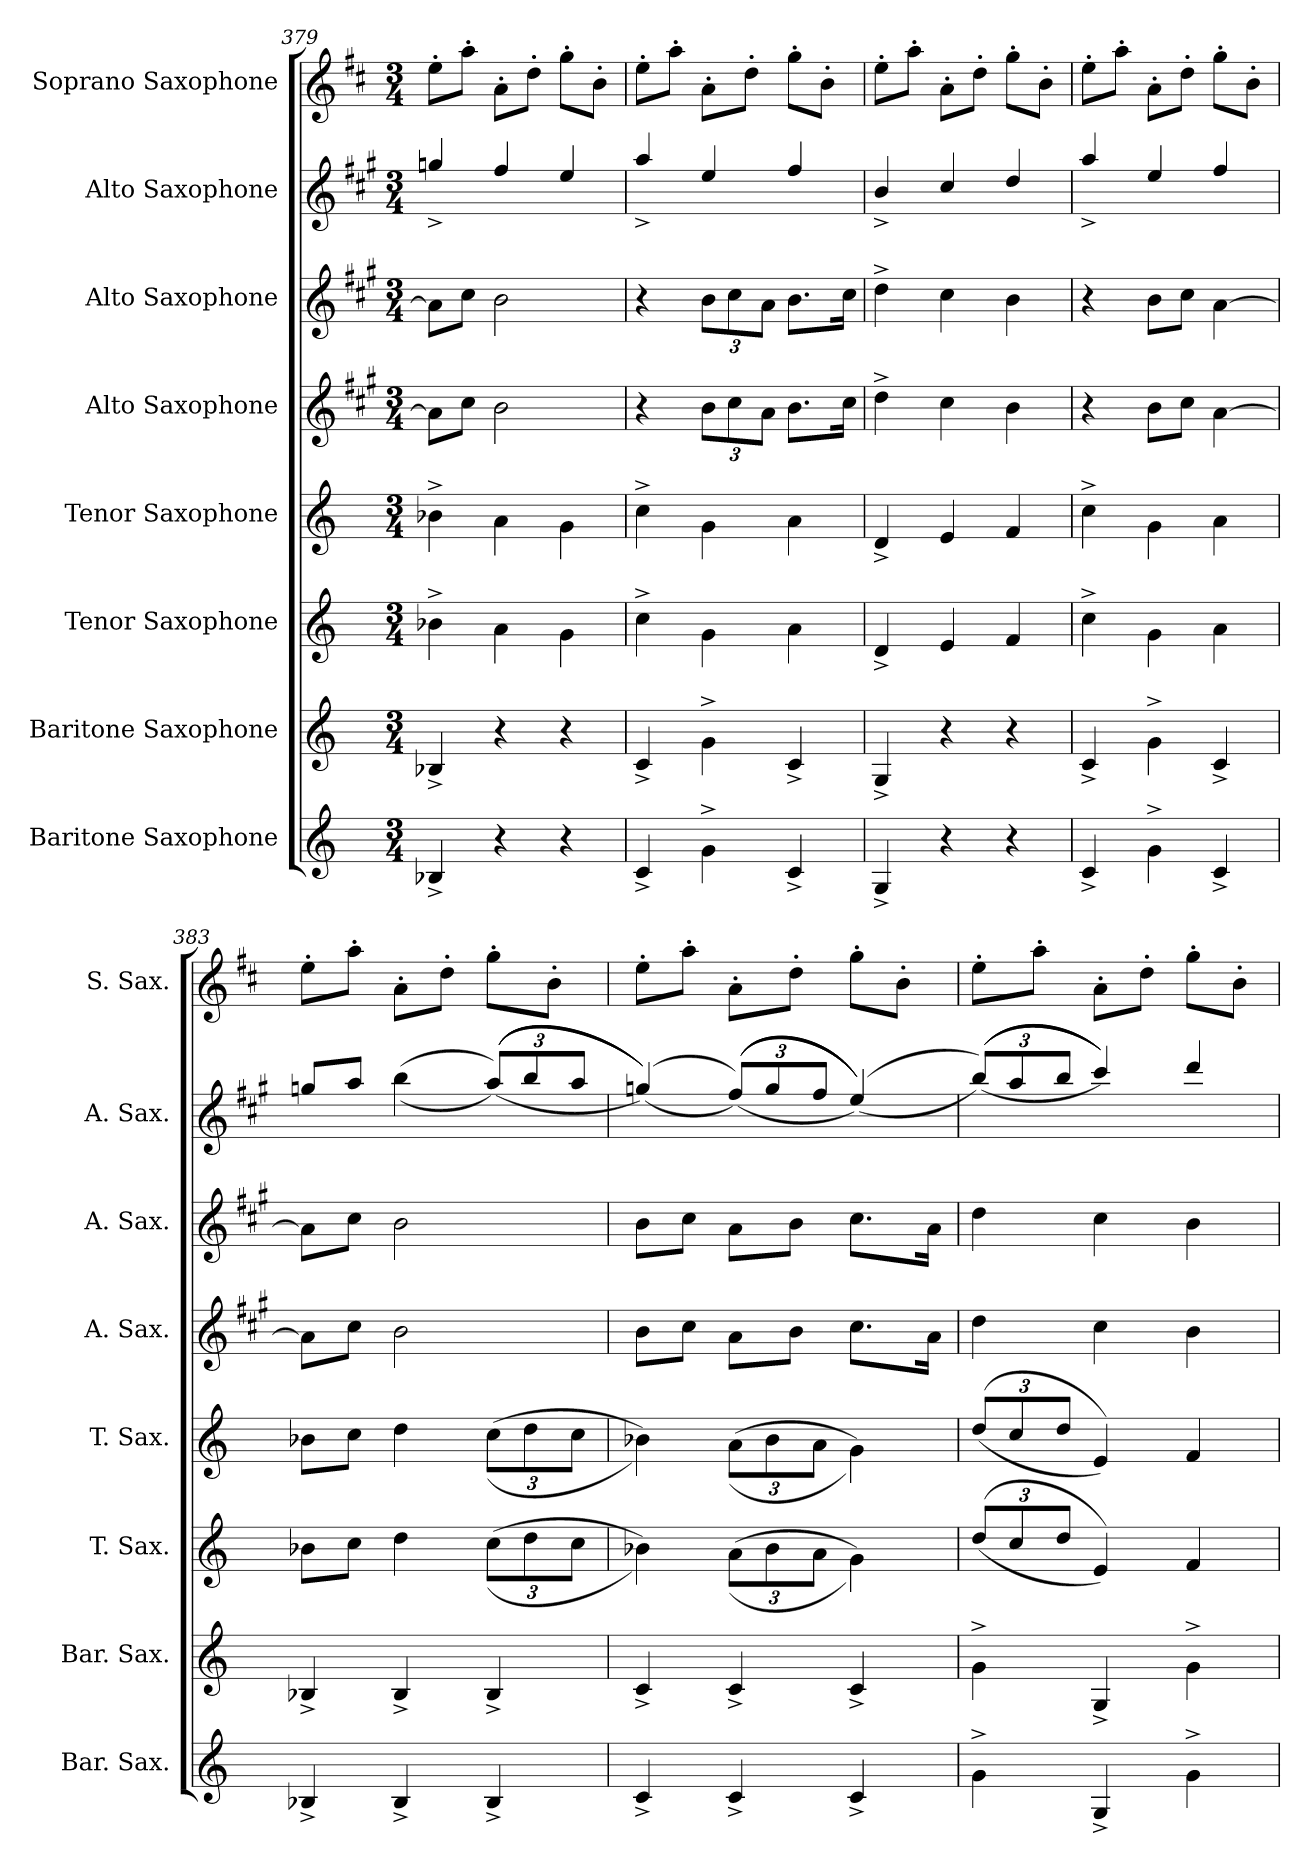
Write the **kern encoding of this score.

**kern	**kern	**kern	**kern	**kern	**kern	**kern	**kern
*part8	*part7	*part6	*part5	*part4	*part3	*part2	*part1
*staff8	*staff7	*staff6	*staff5	*staff4	*staff3	*staff2	*staff1
*I"Baritone Saxophone	*I"Baritone Saxophone	*I"Tenor Saxophone	*I"Tenor Saxophone	*I"Alto Saxophone	*I"Alto Saxophone	*I"Alto Saxophone	*I"Soprano Saxophone
*I'Bar. Sax.	*I'Bar. Sax.	*I'T. Sax.	*I'T. Sax.	*I'A. Sax.	*I'A. Sax.	*I'A. Sax.	*I'S. Sax.
*clefG2	*clefG2	*clefG2	*clefG2	*clefG2	*clefG2	*clefG2	*clefG2
*ITrd12c21	*ITrd12c21	*ITrd8c14	*ITrd8c14	*ITrd5c9	*ITrd5c9	*ITrd5c9	*ITrd1c2
*k[]	*k[]	*k[]	*k[]	*k[]	*k[]	*k[]	*k[]
*M3/4	*M3/4	*M3/4	*M3/4	*M3/4	*M3/4	*M3/4	*M3/4
=379	=379	=379	=379	=379	=379	=379	=379
4BB-X^/	4BB-X^/	4B-X^\	4B-X^\	8c\L]	8c\L]	4b-X^/	8dd'\L
.	.	.	.	8e\J	8e\J	.	8gg'\J
4r	4r	4A\	4A\	2d\	2d\	4a/	8g'\L
.	.	.	.	.	.	.	8cc'\J
4r	4r	4G\	4G\	.	.	4g/	8ff'\L
.	.	.	.	.	.	.	8a'\J
=380	=380	=380	=380	=380	=380	=380	=380
4C^/	4C^/	4c^\	4c^\	4r	4r	4cc^/	8dd'\L
.	.	.	.	.	.	.	8gg'\J
*	*	*	*	*Xbrackettup	*Xbrackettup	*	*
4G^\	4G^\	4G\	4G\	12d\L	12d\L	4g/	8g'\L
.	.	.	.	12e\	12e\	.	.
.	.	.	.	.	.	.	8cc'\J
.	.	.	.	12c\J	12c\J	.	.
4C^/	4C^/	4A\	4A\	8.d\L	8.d\L	4a/	8ff'\L
.	.	.	.	.	.	.	8a'\J
.	.	.	.	16e\Jk	16e\Jk	.	.
!!LO:PB:g=z
=381	=381	=381	=381	=381	=381	=381	=381
4GG^/	4GG^/	4D^/	4D^/	4f^\	4f^\	4d^/	8dd'\L
.	.	.	.	.	.	.	8gg'\J
4r	4r	4E/	4E/	4e\	4e\	4e/	8g'\L
.	.	.	.	.	.	.	8cc'\J
4r	4r	4F/	4F/	4d\	4d\	4f/	8ff'\L
.	.	.	.	.	.	.	8a'\J
=382	=382	=382	=382	=382	=382	=382	=382
4C^/	4C^/	4c^\	4c^\	4r	4r	4cc^/	8dd'\L
.	.	.	.	.	.	.	8gg'\J
4G^\	4G^\	4G\	4G\	8d\L	8d\L	4g/	8g'\L
.	.	.	.	8e\J	8e\J	.	8cc'\J
4C^/	4C^/	4A\	4A\	[4c\	[4c\	4a/	8ff'\L
.	.	.	.	.	.	.	8a'\J
=383	=383	=383	=383	=383	=383	=383	=383
4BB-X^/	4BB-X^/	8B-X\L	8B-X\L	8c\L]	8c\L]	8b-X/L	8dd'\L
.	.	8c\J	8c\J	8e\J	8e\J	8cc/J	8gg'\J
4BB-^/	4BB-^/	4d\	4d\	2d\	2d\	((4dd\	8g'\L
.	.	.	.	.	.	.	8cc'\J
*	*	*Xbrackettup	*Xbrackettup	*	*	*Xbrackettup	*
4BB-^/	4BB-^/	(>(>12c\L	(>(>12c\L	.	.	((((12cc/L))	8ff'\L
.	.	12d\	12d\	.	.	12dd/	.
.	.	.	.	.	.	.	8a'\J
.	.	12c\J	12c\J	.	.	12cc/J	.
=384	=384	=384	=384	=384	=384	=384	=384
4C^/	4C^/	4B-X\))	4B-X\))	8d\L	8d\L	((4b-X/))))	8dd'\L
.	.	.	.	8e\J	8e\J	.	8gg'\J
4C^/	4C^/	(>(>12A\L	(>(>12A\L	8c\L	8c\L	((((12a/L))	8g'\L
.	.	12B-\	12B-\	.	.	12b-/	.
.	.	.	.	8d\J	8d\J	.	8cc'\J
.	.	12A\J	12A\J	.	.	12a/J	.
4C^/	4C^/	4G\))	4G\))	8.e\L	8.e\L	((4g/))))	8ff'\L
.	.	.	.	.	.	.	8a'\J
.	.	.	.	16c\Jk	16c\Jk	.	.
!!LO:PB:g=z
=385	=385	=385	=385	=385	=385	=385	=385
4G^\	4G^\	((12d/L	((12d/L	4f\	4f\	((((12dd/L))	8dd'\L
.	.	12c/	12c/	.	.	12cc/	.
.	.	.	.	.	.	.	8gg'\J
.	.	12d/J	12d/J	.	.	12dd/J	.
4GG^/	4GG^/	4E/))	4E/))	4e\	4e\	4ee/))))	8g'\L
.	.	.	.	.	.	.	8cc'\J
4G^\	4G^\	4F/	4F/	4d\	4d\	4ff/	8ff'\L
.	.	.	.	.	.	.	8a'\J
=	=	=	=	=	=	=	=
*-	*-	*-	*-	*-	*-	*-	*-
